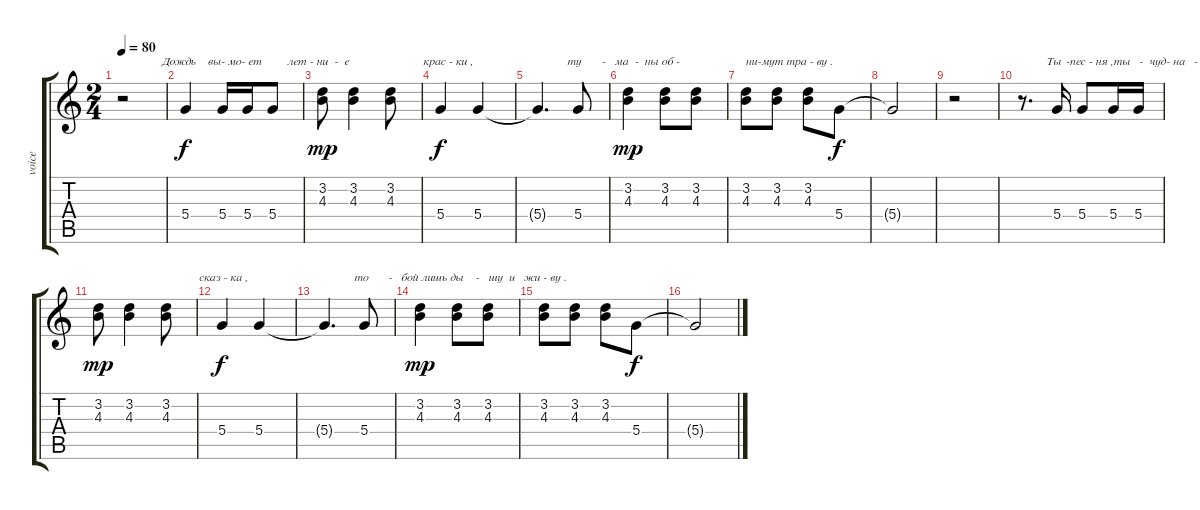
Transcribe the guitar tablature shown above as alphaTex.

\track ("voice" "voice") {instrument synthbass1}
\staff {score tabs}
\tuning (E4 B3 G3 D3 A2 E2) {hide}
\ts (2 4)
\tempo 80
\clef g2
\ks c
r.2{txt "             Дождь    вы- мо- ет" dy f} |
5.4.4{txt "                                  лет - ни  -  е "} 5.4.16 5.4.16 5.4.8 |
(3.2 4.3).8{dy mp} (3.2 4.3).4 (3.2 4.3).8{txt "           крас - ки ,"} |
5.4.4{dy f} 5.4.4 |
5.4{t}.4{d txt "          ту"} 5.4.8{txt "        -   ма  -  ны об -"} |
(3.2 4.3).4{dy mp} (3.2 4.3).8 (3.2 4.3).8 |
(3.2 4.3).8{txt "ни-мут тра - ву ."} (3.2 4.3).8 (3.2 4.3).8 5.4.8{dy f} |
5.4{t}.2 |
r.2 |
r.8{d txt "        Ты"} 5.4.16{txt "   -пес - ня ,ты   -  чуд- на   -  я"} 5.4.8 5.4.16 5.4.16 |
(3.2 4.3).8{dy mp} (3.2 4.3).4 (3.2 4.3).8{txt "           сказ - ка ,"} |
5.4.4{dy f} 5.4.4 |
5.4{t}.4{d txt "          то"} 5.4.8{txt "        -   бой лишь ды    -   шу  и   жи - ву ."} |
(3.2 4.3).4{dy mp} (3.2 4.3).8 (3.2 4.3).8 |
(3.2 4.3).8 (3.2 4.3).8 (3.2 4.3).8 5.4.8{dy f} |
5.4{t}.2
